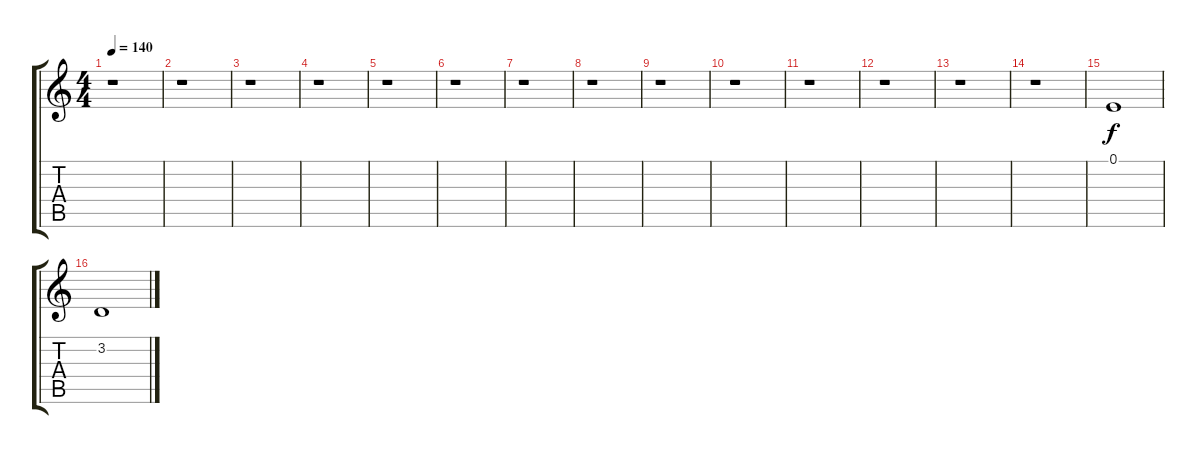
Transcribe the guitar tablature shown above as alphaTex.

\track "" {instrument acousticgrandpiano}
\staff {score tabs}
\tuning (E4 B3 G3 D3 A2 E2) {hide}
\ts (4 4)
\tempo 140
\clef g2
\ks c
r.1{dy fff} |
r.1 |
r.1 |
r.1 |
r.1 |
r.1 |
r.1 |
r.1 |
r.1 |
r.1 |
r.1 |
r.1 |
r.1 |
r.1 |
0.1.1{dy f} |
3.2.1
